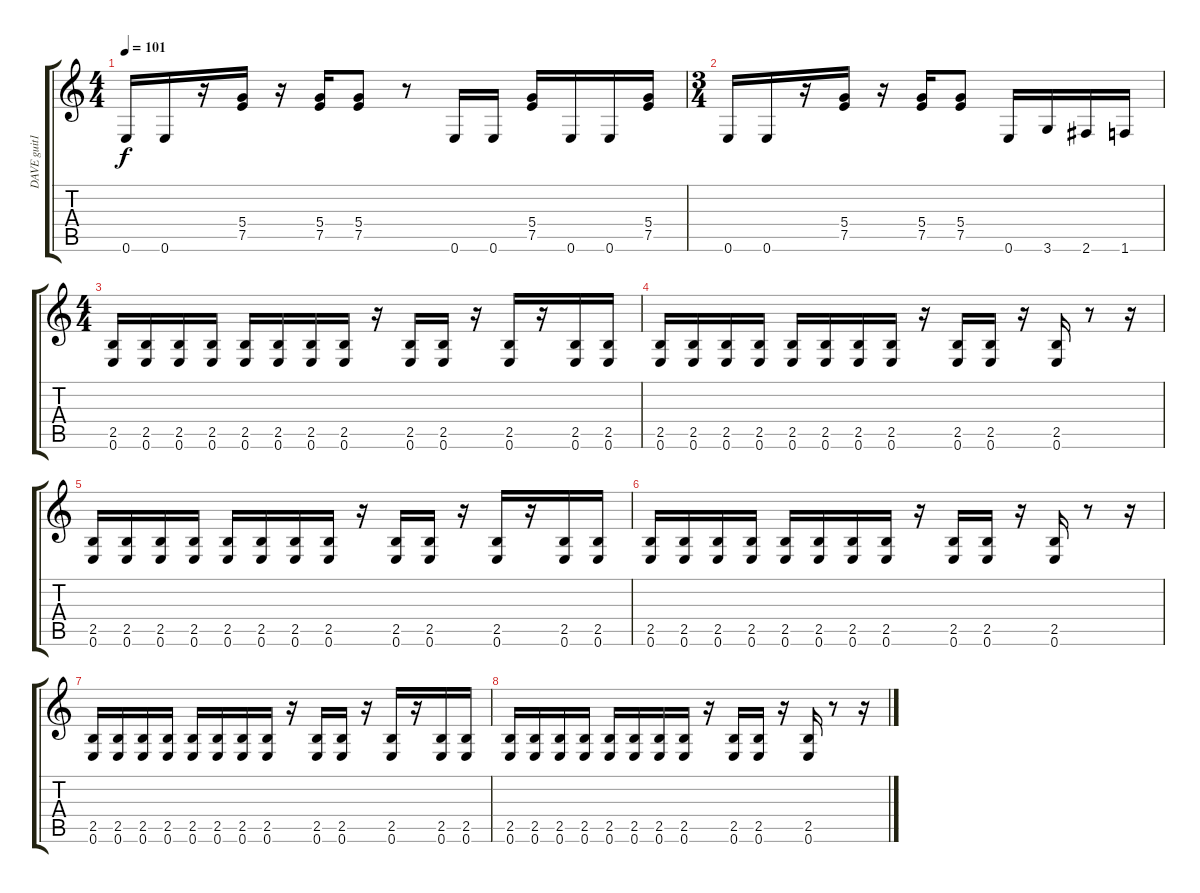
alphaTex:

\track ("DAVE guit1" "DAVE guit1") {instrument distortionguitar}
\staff {score tabs}
\tuning (E4 B3 G3 D3 A2 E2) {hide}
\ts (4 4)
\tempo 101
\clef g2
\ks c
0.6.16{dy f} 0.6.16 r.16 (5.4 7.5).16 r.16 (5.4 7.5).16 (5.4 7.5).8 r.8 0.6.16 0.6.16 (5.4 7.5).16 0.6.16 0.6.16 (5.4 7.5).16 |
\ts (3 4)
0.6.16 0.6.16 r.16 (5.4 7.5).16 r.16 (5.4 7.5).16 (5.4 7.5).8 0.6.16 3.6.16 2.6.16 1.6.16 |
\ts (4 4)
(2.5 0.6).16 (2.5 0.6).16 (2.5 0.6).16 (2.5 0.6).16 (2.5 0.6).16 (2.5 0.6).16 (2.5 0.6).16 (2.5 0.6).16 r.16 (2.5 0.6).16 (2.5 0.6).16 r.16 (2.5 0.6).16 r.16 (2.5 0.6).16 (2.5 0.6).16 |
(2.5 0.6).16 (2.5 0.6).16 (2.5 0.6).16 (2.5 0.6).16 (2.5 0.6).16 (2.5 0.6).16 (2.5 0.6).16 (2.5 0.6).16 r.16 (2.5 0.6).16 (2.5 0.6).16 r.16 (2.5 0.6).16 r.8 r.16 |
(2.5 0.6).16 (2.5 0.6).16 (2.5 0.6).16 (2.5 0.6).16 (2.5 0.6).16 (2.5 0.6).16 (2.5 0.6).16 (2.5 0.6).16 r.16 (2.5 0.6).16 (2.5 0.6).16 r.16 (2.5 0.6).16 r.16 (2.5 0.6).16 (2.5 0.6).16 |
(2.5 0.6).16 (2.5 0.6).16 (2.5 0.6).16 (2.5 0.6).16 (2.5 0.6).16 (2.5 0.6).16 (2.5 0.6).16 (2.5 0.6).16 r.16 (2.5 0.6).16 (2.5 0.6).16 r.16 (2.5 0.6).16 r.8 r.16 |
(2.5 0.6).16 (2.5 0.6).16 (2.5 0.6).16 (2.5 0.6).16 (2.5 0.6).16 (2.5 0.6).16 (2.5 0.6).16 (2.5 0.6).16 r.16 (2.5 0.6).16 (2.5 0.6).16 r.16 (2.5 0.6).16 r.16 (2.5 0.6).16 (2.5 0.6).16 |
(2.5 0.6).16 (2.5 0.6).16 (2.5 0.6).16 (2.5 0.6).16 (2.5 0.6).16 (2.5 0.6).16 (2.5 0.6).16 (2.5 0.6).16 r.16 (2.5 0.6).16 (2.5 0.6).16 r.16 (2.5 0.6).16 r.8 r.16
